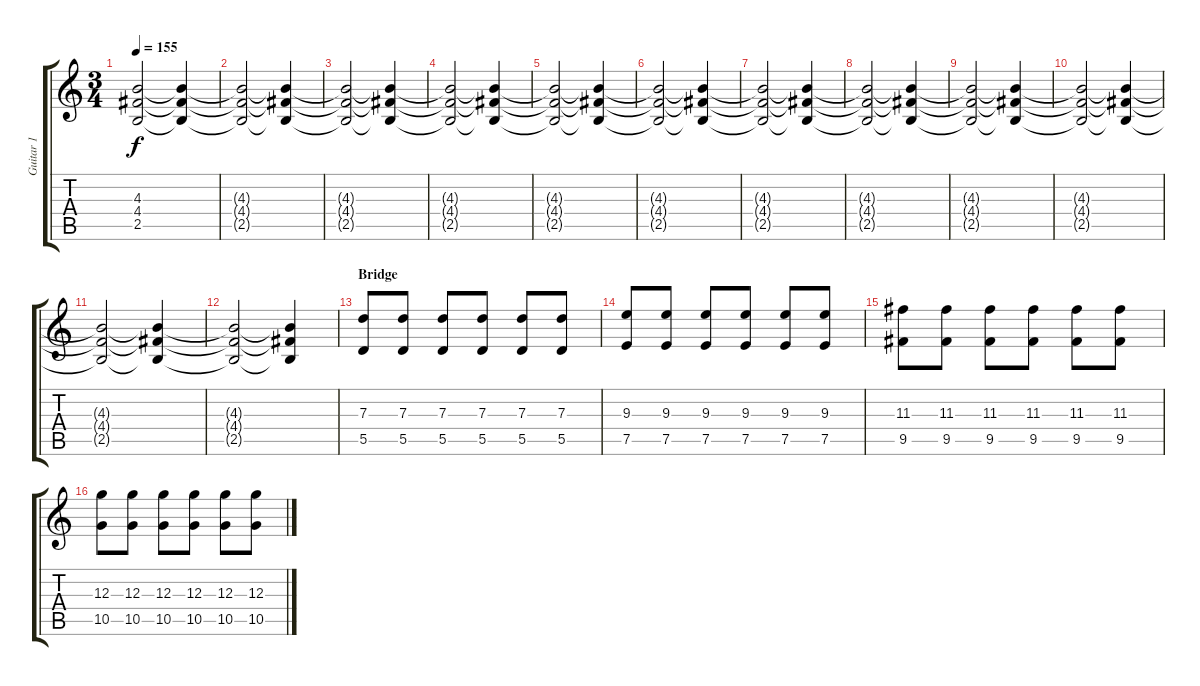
\track ("Guitar 1" "Guitar 1") {instrument electricguitarclean}
\staff {score tabs}
\tuning (E4 B3 G3 D3 A2 E2) {hide}
\ts (3 4)
\tempo 155
\clef g2
\ks c
(4.3{t} 4.4{t} 2.5{t}).2{dy f} (4.3{t} 4.4{t} 2.5{t}).4 |
(4.3{t} 4.4{t} 2.5{t}).2 (4.3{t} 4.4{t} 2.5{t}).4 |
(4.3{t} 4.4{t} 2.5{t}).2 (4.3{t} 4.4{t} 2.5{t}).4 |
(4.3{t} 4.4{t} 2.5{t}).2 (4.3{t} 4.4{t} 2.5{t}).4 |
(4.3{t} 4.4{t} 2.5{t}).2 (4.3{t} 4.4{t} 2.5{t}).4 |
(4.3{t} 4.4{t} 2.5{t}).2 (4.3{t} 4.4{t} 2.5{t}).4 |
(4.3{t} 4.4{t} 2.5{t}).2 (4.3{t} 4.4{t} 2.5{t}).4 |
(4.3{t} 4.4{t} 2.5{t}).2 (4.3{t} 4.4{t} 2.5{t}).4 |
(4.3{t} 4.4{t} 2.5{t}).2 (4.3{t} 4.4{t} 2.5{t}).4 |
(4.3{t} 4.4{t} 2.5{t}).2 (4.3{t} 4.4{t} 2.5{t}).4 |
(4.3{t} 4.4{t} 2.5{t}).2 (4.3{t} 4.4{t} 2.5{t}).4 |
(4.3{t} 4.4{t} 2.5{t}).2 (4.3{t} 4.4{t} 2.5{t}).4 |
\section ("" "Bridge")
(7.3 5.5).8{instrument overdrivenguitar} (7.3 5.5).8 (7.3 5.5).8 (7.3 5.5).8 (7.3 5.5).8 (7.3 5.5).8 |
(9.3 7.5).8 (9.3 7.5).8 (9.3 7.5).8 (9.3 7.5).8 (9.3 7.5).8 (9.3 7.5).8 |
(11.3 9.5).8 (11.3 9.5).8 (11.3 9.5).8 (11.3 9.5).8 (11.3 9.5).8 (11.3 9.5).8 |
(12.3 10.5).8 (12.3 10.5).8 (12.3 10.5).8 (12.3 10.5).8 (12.3 10.5).8 (12.3 10.5).8
